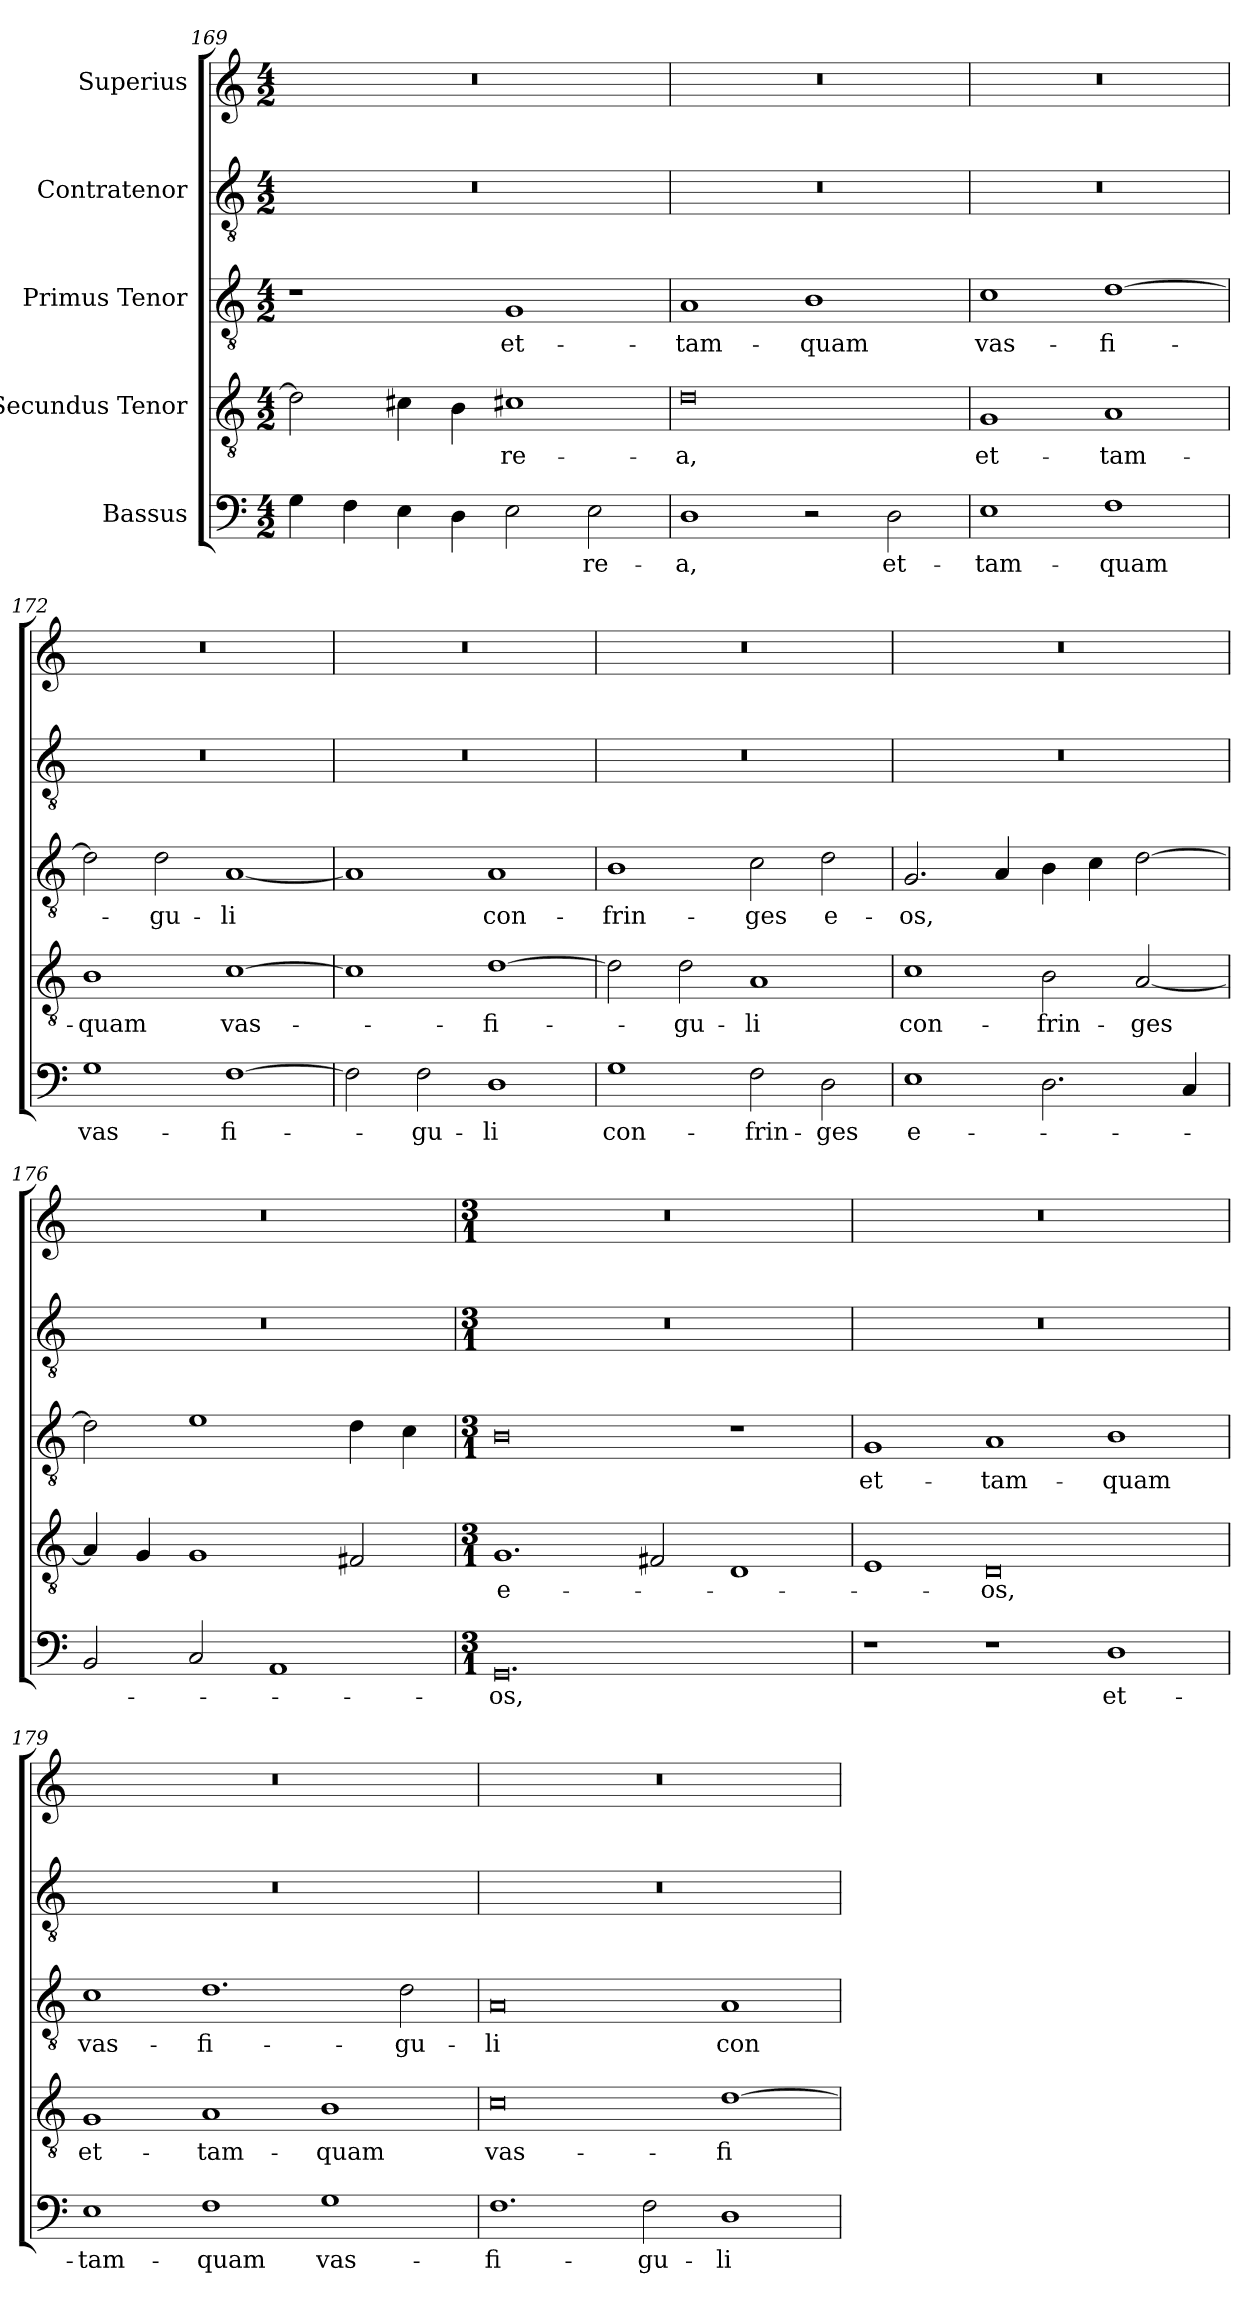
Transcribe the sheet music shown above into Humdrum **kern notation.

**kern	**text	**kern	**text	**kern	**text	**kern	**kern
*part5	*part5	*part4	*part4	*part3	*part3	*part2	*part1
*staff5	*staff5	*staff4	*staff4	*staff3	*staff3	*staff2	*staff1
*I"Bassus	*	*I"Secundus Tenor	*	*I"Primus Tenor	*	*I"Contratenor	*I"Superius
*clefF4	*	*clefGv2	*	*clefGv2	*	*clefGv2	*clefG2
*k[]	*	*k[]	*	*k[]	*	*k[]	*k[]
*M4/2	*	*M4/2	*	*M4/2	*	*M4/2	*M4/2
=169	=169	=169	=169	=169	=169	=169	=169
4G\	.	2d\]	.	1r	.	0r	0r
4F\	.	.	.	.	.	.	.
4E\	.	4c#X\	.	.	.	.	.
4D\	.	4B\	.	.	.	.	.
2E\	.	1c#X\	-re-	1G/	et-	.	.
2E\	-re-	.	.	.	.	.	.
=170	=170	=170	=170	=170	=170	=170	=170
1D\	-a,	0d\	-a,	1A/	tam-	0r	0r
2r	.	.	.	1B\	-quam	.	.
2D\	et-	.	.	.	.	.	.
=171	=171	=171	=171	=171	=171	=171	=171
1E\	tam-	1G/	et-	1c\	vas-	0r	0r
1F\	-quam	1A/	tam-	[1d\	fi-	.	.
=172	=172	=172	=172	=172	=172	=172	=172
1G\	vas-	1B\	-quam	2d\]	.	0r	0r
.	.	.	.	2d\	-gu-	.	.
[1F\	fi-	[1c\	vas-	[1A/	-li	.	.
=173	=173	=173	=173	=173	=173	=173	=173
2F\]	.	1c\]	.	1A/]	.	0r	0r
2F\	-gu-	.	.	.	.	.	.
1D\	-li	[1d\	fi-	1A/	con-	.	.
=174	=174	=174	=174	=174	=174	=174	=174
1G\	con-	2d\]	.	1B\	-frin-	0r	0r
.	.	2d\	-gu-	.	.	.	.
2F\	-frin-	1A/	-li	2c\	-ges	.	.
2D\	-ges	.	.	2d\	e-	.	.
=175	=175	=175	=175	=175	=175	=175	=175
1E\	e-	1c\	con-	2.G/	-os,	0r	0r
.	.	.	.	4A/	.	.	.
2.D\	.	2B\	-frin-	4B\	.	.	.
.	.	.	.	4c\	.	.	.
.	.	[2A/	-ges	[2d\	.	.	.
4C/	.	.	.	.	.	.	.
=176	=176	=176	=176	=176	=176	=176	=176
2BB/	.	4A/]	.	2d\]	.	0r	0r
.	.	4G/	.	.	.	.	.
2C/	.	1G/	.	1e\	.	.	.
1AA/	.	.	.	.	.	.	.
.	.	2F#X/	.	4d\	.	.	.
.	.	.	.	4c\	.	.	.
=177	=177	=177	=177	=177	=177	=177	=177
*M3/1	*	*M3/1	*	*M3/1	*	*M3/1	*M3/1
0.GG/	-os,	1.G/	e-	0B\	.	0.r	0.r
.	.	2F#X/	.	.	.	.	.
.	.	1D/	.	1r	.	.	.
=178	=178	=178	=178	=178	=178	=178	=178
1r	.	1E/	.	1G/	et-	0.r	0.r
1r	.	0D/	-os,	1A/	tam-	.	.
1D\	et-	.	.	1B\	-quam	.	.
=179	=179	=179	=179	=179	=179	=179	=179
1E\	tam-	1G/	et-	1c\	vas-	0.r	0.r
1F\	-quam	1A/	tam-	1.d\	fi-	.	.
1G\	vas-	1B\	-quam	.	.	.	.
.	.	.	.	2d\	-gu-	.	.
=180	=180	=180	=180	=180	=180	=180	=180
1.F\	fi-	0c\	vas-	0A/	-li	0.r	0.r
2F\	-gu-	.	.	.	.	.	.
1D\	-li	[1d\	fi-	1A/	con-	.	.
=	=	=	=	=	=	=	=
*-	*-	*-	*-	*-	*-	*-	*-
